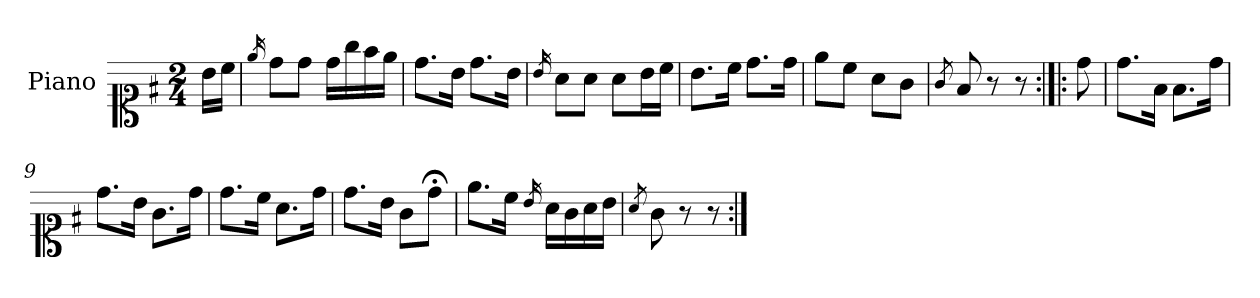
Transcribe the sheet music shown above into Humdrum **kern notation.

**kern
*part1
*staff1
*I"Piano
*I'Pno.
*clefC1
*k[f#]
*M2/4
=
16b\LL
16cc\JJ
=1
16qee/
8dd\L
8dd\J
16dd\LL
16gg\
16ff#\
16ee\JJ
=2
8.dd\L
16b\Jk
8.dd\L
16b\Jk
=3
16qb/
8a\L
8a\J
8a\L
16b\L
16cc\JJ
=4
8.b\L
16cc\Jk
8.dd\L
16dd\Jk
=5
8ee\L
8cc\J
8a\L
8g\J
=6
8qg/
8f#/
8r
8r
=7:|!|:
8dd\
!!LO:LB:g=z
=8
8.dd\L
16f#\Jk
8.f#\L
16dd\Jk
=9
8.dd\L
16b\Jk
8.g\L
16dd\Jk
=10
8.dd\L
16cc\Jk
8.a\L
16dd\Jk
=11
8.dd\L
16b\Jk
8g\L
8dd;<\J
=12
8.ee\L
16cc\Jk
16qb/
16a\LL
16g\
16a\
16b\JJ
=13
8qa/
8g\
8r
8r
=:|!
*-
